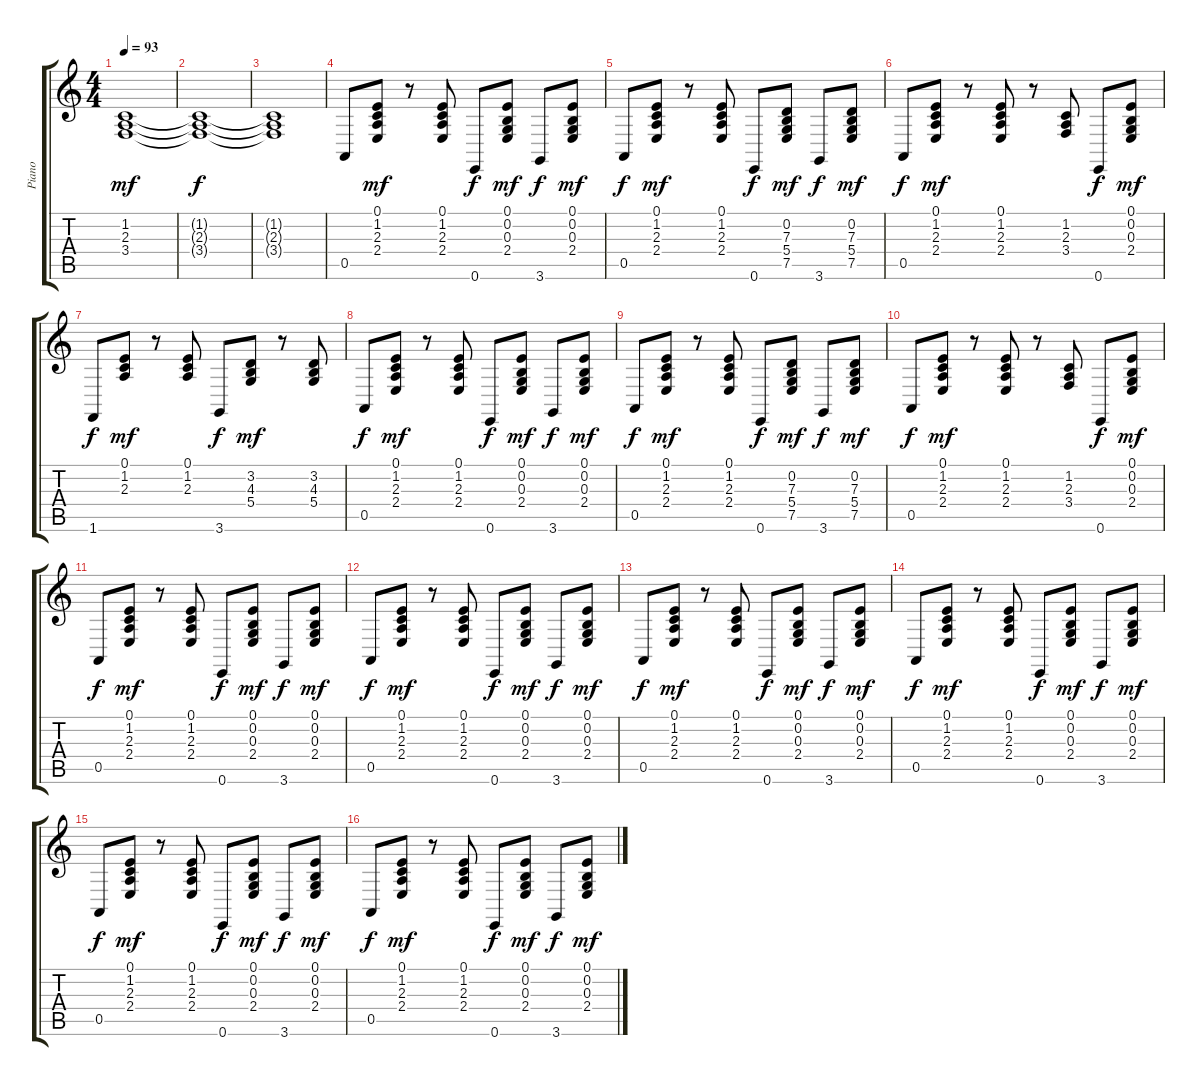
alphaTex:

\track ("Piano" "Piano") {instrument electricgrandpiano}
\staff {score tabs}
\tuning (E4 B3 G3 D3 A2 E2) {hide}
\ts (4 4)
\tempo 93
\clef g2
\ks c
(1.2 2.3 3.4).1{dy mf} |
(1.2{t} 2.3{t} 3.4{t}).1{dy f} |
(1.2{t} 2.3{t} 3.4{t}).1 |
0.5.8 (0.1 1.2 2.3 2.4).8{dy mf} r.8 (0.1 1.2 2.3 2.4).8 0.6.8{dy f} (0.1 0.2 0.3 2.4).8{dy mf} 3.6.8{dy f} (0.1 0.2 0.3 2.4).8{dy mf} |
0.5.8{dy f} (0.1 1.2 2.3 2.4).8{dy mf} r.8 (0.1 1.2 2.3 2.4).8 0.6.8{dy f} (0.2 7.3 5.4 7.5).8{dy mf} 3.6.8{dy f} (0.2 7.3 5.4 7.5).8{dy mf} |
0.5.8{dy f} (0.1 1.2 2.3 2.4).8{dy mf} r.8 (0.1 1.2 2.3 2.4).8 r.8 (1.2 2.3 3.4).8 0.6.8{dy f} (0.1 0.2 0.3 2.4).8{dy mf} |
1.6.8{dy f} (0.1 1.2 2.3).8{dy mf} r.8 (0.1 1.2 2.3).8 3.6.8{dy f} (3.2 4.3 5.4).8{dy mf} r.8 (3.2 4.3 5.4).8 |
0.5.8{dy f} (0.1 1.2 2.3 2.4).8{dy mf} r.8 (0.1 1.2 2.3 2.4).8 0.6.8{dy f} (0.1 0.2 0.3 2.4).8{dy mf} 3.6.8{dy f} (0.1 0.2 0.3 2.4).8{dy mf} |
0.5.8{dy f} (0.1 1.2 2.3 2.4).8{dy mf} r.8 (0.1 1.2 2.3 2.4).8 0.6.8{dy f} (0.2 7.3 5.4 7.5).8{dy mf} 3.6.8{dy f} (0.2 7.3 5.4 7.5).8{dy mf} |
0.5.8{dy f} (0.1 1.2 2.3 2.4).8{dy mf} r.8 (0.1 1.2 2.3 2.4).8 r.8 (1.2 2.3 3.4).8 0.6.8{dy f} (0.1 0.2 0.3 2.4).8{dy mf} |
0.5.8{dy f} (0.1 1.2 2.3 2.4).8{dy mf} r.8 (0.1 1.2 2.3 2.4).8 0.6.8{dy f} (0.1 0.2 0.3 2.4).8{dy mf} 3.6.8{dy f} (0.1 0.2 0.3 2.4).8{dy mf} |
0.5.8{dy f} (0.1 1.2 2.3 2.4).8{dy mf} r.8 (0.1 1.2 2.3 2.4).8 0.6.8{dy f} (0.1 0.2 0.3 2.4).8{dy mf} 3.6.8{dy f} (0.1 0.2 0.3 2.4).8{dy mf} |
0.5.8{dy f} (0.1 1.2 2.3 2.4).8{dy mf} r.8 (0.1 1.2 2.3 2.4).8 0.6.8{dy f} (0.1 0.2 0.3 2.4).8{dy mf} 3.6.8{dy f} (0.1 0.2 0.3 2.4).8{dy mf} |
0.5.8{dy f} (0.1 1.2 2.3 2.4).8{dy mf} r.8 (0.1 1.2 2.3 2.4).8 0.6.8{dy f} (0.1 0.2 0.3 2.4).8{dy mf} 3.6.8{dy f} (0.1 0.2 0.3 2.4).8{dy mf} |
0.5.8{dy f} (0.1 1.2 2.3 2.4).8{dy mf} r.8 (0.1 1.2 2.3 2.4).8 0.6.8{dy f} (0.1 0.2 0.3 2.4).8{dy mf} 3.6.8{dy f} (0.1 0.2 0.3 2.4).8{dy mf} |
0.5.8{dy f} (0.1 1.2 2.3 2.4).8{dy mf} r.8 (0.1 1.2 2.3 2.4).8 0.6.8{dy f} (0.1 0.2 0.3 2.4).8{dy mf} 3.6.8{dy f} (0.1 0.2 0.3 2.4).8{dy mf}
